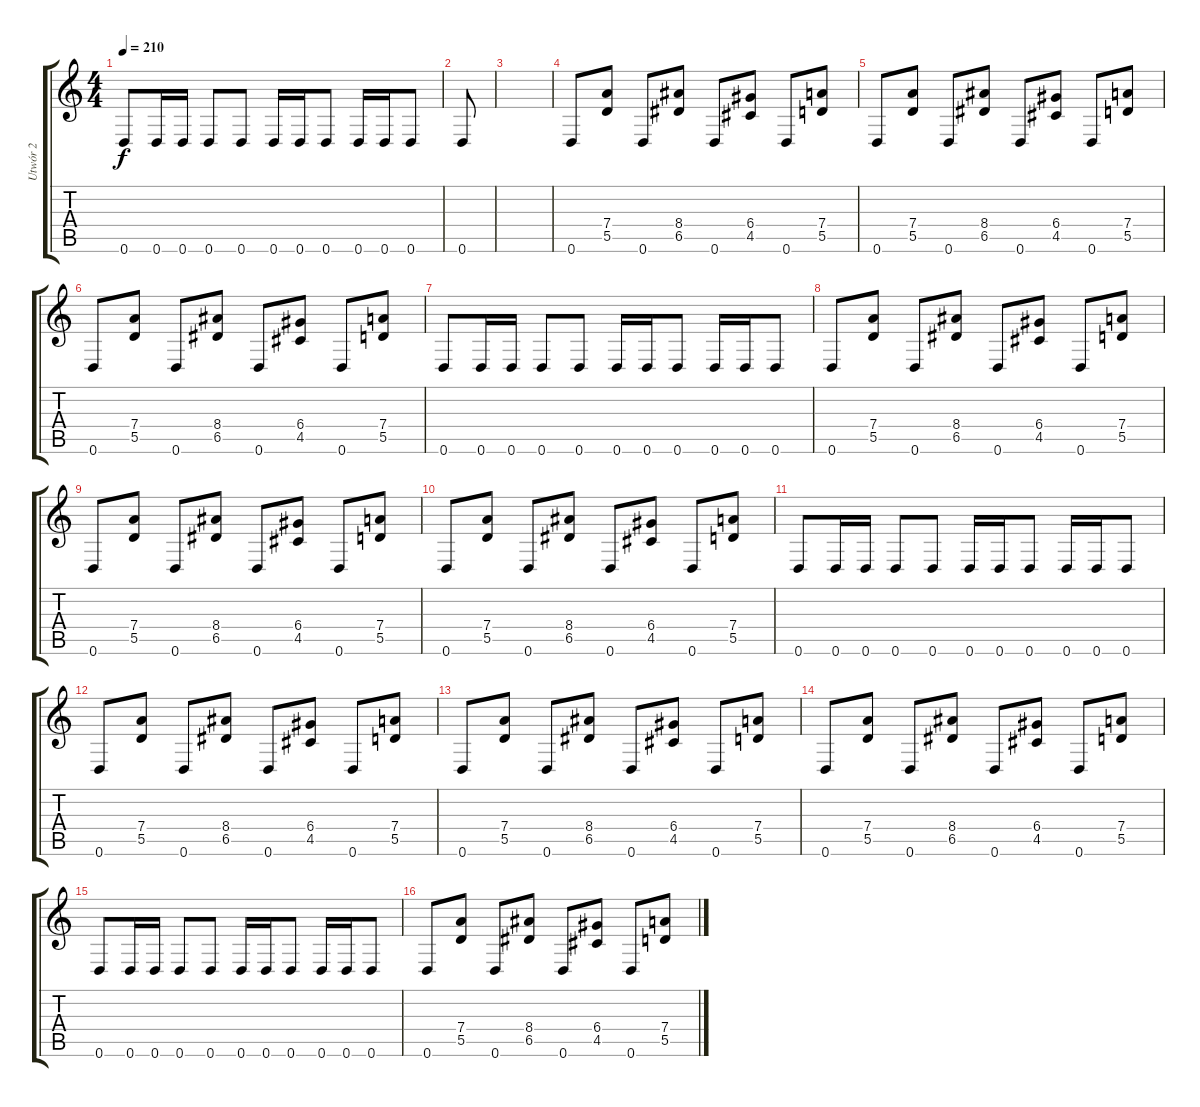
\track ("Utwór 2" "Utwór 2") {instrument overdrivenguitar}
\staff {score tabs}
\tuning (E4 B3 G3 D3 A2 D2) {hide}
\ts (4 4)
\tempo 210
\clef g2
\ks c
0.6.8{dy f} 0.6.16 0.6.16 0.6.8 0.6.8 0.6.16 0.6.16 0.6.8 0.6.16 0.6.16 0.6.8 |
0.6.8 |
|
0.6.8 (7.4 5.5).8 0.6.8 (8.4 6.5).8 0.6.8 (6.4 4.5).8 0.6.8 (7.4 5.5).8 |
0.6.8 (7.4 5.5).8 0.6.8 (8.4 6.5).8 0.6.8 (6.4 4.5).8 0.6.8 (7.4 5.5).8 |
0.6.8 (7.4 5.5).8 0.6.8 (8.4 6.5).8 0.6.8 (6.4 4.5).8 0.6.8 (7.4 5.5).8 |
0.6.8 0.6.16 0.6.16 0.6.8 0.6.8 0.6.16 0.6.16 0.6.8 0.6.16 0.6.16 0.6.8 |
0.6.8 (7.4 5.5).8 0.6.8 (8.4 6.5).8 0.6.8 (6.4 4.5).8 0.6.8 (7.4 5.5).8 |
0.6.8 (7.4 5.5).8 0.6.8 (8.4 6.5).8 0.6.8 (6.4 4.5).8 0.6.8 (7.4 5.5).8 |
0.6.8 (7.4 5.5).8 0.6.8 (8.4 6.5).8 0.6.8 (6.4 4.5).8 0.6.8 (7.4 5.5).8 |
0.6.8 0.6.16 0.6.16 0.6.8 0.6.8 0.6.16 0.6.16 0.6.8 0.6.16 0.6.16 0.6.8 |
0.6.8 (7.4 5.5).8 0.6.8 (8.4 6.5).8 0.6.8 (6.4 4.5).8 0.6.8 (7.4 5.5).8 |
0.6.8 (7.4 5.5).8 0.6.8 (8.4 6.5).8 0.6.8 (6.4 4.5).8 0.6.8 (7.4 5.5).8 |
0.6.8 (7.4 5.5).8 0.6.8 (8.4 6.5).8 0.6.8 (6.4 4.5).8 0.6.8 (7.4 5.5).8 |
0.6.8 0.6.16 0.6.16 0.6.8 0.6.8 0.6.16 0.6.16 0.6.8 0.6.16 0.6.16 0.6.8 |
0.6.8 (7.4 5.5).8 0.6.8 (8.4 6.5).8 0.6.8 (6.4 4.5).8 0.6.8 (7.4 5.5).8
